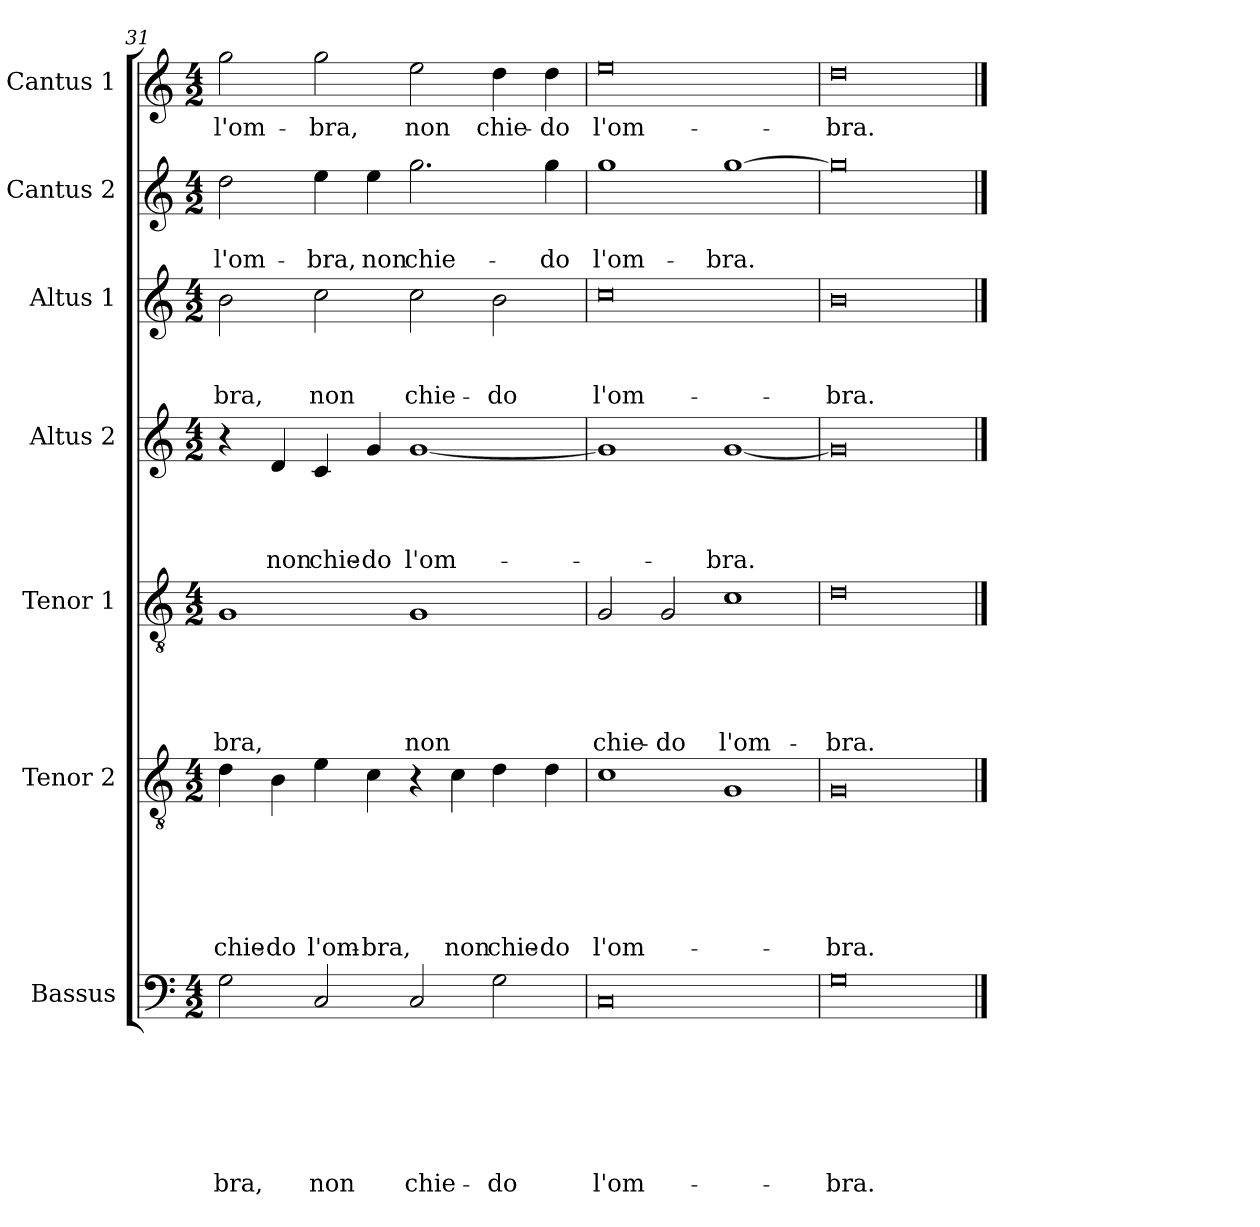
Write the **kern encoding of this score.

**kern	**text	**text	**text	**text	**text	**text	**text	**kern	**text	**text	**text	**text	**text	**text	**kern	**text	**text	**text	**text	**text	**kern	**text	**text	**text	**text	**kern	**text	**text	**text	**kern	**text	**text	**kern	**text
*part7	*part7	*part7	*part7	*part7	*part7	*part7	*part7	*part6	*part6	*part6	*part6	*part6	*part6	*part6	*part5	*part5	*part5	*part5	*part5	*part5	*part4	*part4	*part4	*part4	*part4	*part3	*part3	*part3	*part3	*part2	*part2	*part2	*part1	*part1
*staff7	*staff7	*staff7	*staff7	*staff7	*staff7	*staff7	*staff7	*staff6	*staff6	*staff6	*staff6	*staff6	*staff6	*staff6	*staff5	*staff5	*staff5	*staff5	*staff5	*staff5	*staff4	*staff4	*staff4	*staff4	*staff4	*staff3	*staff3	*staff3	*staff3	*staff2	*staff2	*staff2	*staff1	*staff1
*I"Bassus	*	*	*	*	*	*	*	*I"Tenor 2	*	*	*	*	*	*	*I"Tenor 1	*	*	*	*	*	*I"Altus 2	*	*	*	*	*I"Altus 1	*	*	*	*I"Cantus 2	*	*	*I"Cantus 1	*
*clefF4	*	*	*	*	*	*	*	*clefGv2	*	*	*	*	*	*	*clefGv2	*	*	*	*	*	*clefG2	*	*	*	*	*clefG2	*	*	*	*clefG2	*	*	*clefG2	*
*k[]	*	*	*	*	*	*	*	*k[]	*	*	*	*	*	*	*k[]	*	*	*	*	*	*k[]	*	*	*	*	*k[]	*	*	*	*k[]	*	*	*k[]	*
*a:	*	*	*	*	*	*	*	*a:	*	*	*	*	*	*	*a:	*	*	*	*	*	*a:	*	*	*	*	*a:	*	*	*	*a:	*	*	*a:	*
*M4/2	*	*	*	*	*	*	*	*M4/2	*	*	*	*	*	*	*M4/2	*	*	*	*	*	*M4/2	*	*	*	*	*M4/2	*	*	*	*M4/2	*	*	*M4/2	*
=31	=31	=31	=31	=31	=31	=31	=31	=31	=31	=31	=31	=31	=31	=31	=31	=31	=31	=31	=31	=31	=31	=31	=31	=31	=31	=31	=31	=31	=31	=31	=31	=31	=31	=31
!	!	!	!	!	!	!	!LO:LY:b	!	!	!	!	!	!	!LO:LY:b	!	!	!	!	!	!LO:LY:b	!	!	!	!	!	!	!	!	!LO:LY:b	!	!	!LO:LY:b	!	!LO:LY:b
2G\	.	.	.	.	.	.	-bra,	4d\	.	.	.	.	.	chie-	1G	.	.	.	.	-bra,	4r	.	.	.	.	2b\	.	.	-bra,	2dd\	.	l'om-	2gg\	l'om-
!	!	!	!	!	!	!	!	!	!	!	!	!	!	!LO:LY:b	!	!	!	!	!	!	!	!	!	!	!LO:LY:b	!	!	!	!	!	!	!	!	!
.	.	.	.	.	.	.	.	4B\	.	.	.	.	.	-do	.	.	.	.	.	.	4d/	.	.	.	non	.	.	.	.	.	.	.	.	.
!	!	!	!	!	!	!	!LO:LY:b	!	!	!	!	!	!	!LO:LY:b	!	!	!	!	!	!	!	!	!	!	!LO:LY:b	!	!	!	!LO:LY:b	!	!	!LO:LY:b	!	!LO:LY:b
2C/	.	.	.	.	.	.	non	4e\	.	.	.	.	.	l'om-	.	.	.	.	.	.	4c/	.	.	.	chie-	2cc\	.	.	non	4ee\	.	-bra,	2gg\	-bra,
!	!	!	!	!	!	!	!	!	!	!	!	!	!	!LO:LY:b	!	!	!	!	!	!	!	!	!	!	!LO:LY:b	!	!	!	!	!	!	!LO:LY:b	!	!
.	.	.	.	.	.	.	.	4c\	.	.	.	.	.	-bra,	.	.	.	.	.	.	4g/	.	.	.	-do	.	.	.	.	4ee\	.	non	.	.
!	!	!	!	!	!	!	!LO:LY:b	!	!	!	!	!	!	!	!	!	!	!	!	!LO:LY:b	!	!	!	!	!LO:LY:b	!	!	!	!LO:LY:b	!	!	!LO:LY:b	!	!LO:LY:b
2C/	.	.	.	.	.	.	chie-	4r	.	.	.	.	.	.	1G	.	.	.	.	non	[1g	.	.	.	l'om-	2cc\	.	.	chie-	2.gg\	.	chie-	2ee\	non
!	!	!	!	!	!	!	!	!	!	!	!	!	!	!LO:LY:b	!	!	!	!	!	!	!	!	!	!	!	!	!	!	!	!	!	!	!	!
.	.	.	.	.	.	.	.	4c\	.	.	.	.	.	non	.	.	.	.	.	.	.	.	.	.	.	.	.	.	.	.	.	.	.	.
!	!	!	!	!	!	!	!LO:LY:b	!	!	!	!	!	!	!LO:LY:b	!	!	!	!	!	!	!	!	!	!	!	!	!	!	!LO:LY:b	!	!	!	!	!LO:LY:b
2G\	.	.	.	.	.	.	-do	4d\	.	.	.	.	.	chie-	.	.	.	.	.	.	.	.	.	.	.	2b\	.	.	-do	.	.	.	4dd\	chie-
!	!	!	!	!	!	!	!	!	!	!	!	!	!	!LO:LY:b	!	!	!	!	!	!	!	!	!	!	!	!	!	!	!	!	!	!LO:LY:b	!	!LO:LY:b
.	.	.	.	.	.	.	.	4d\	.	.	.	.	.	-do	.	.	.	.	.	.	.	.	.	.	.	.	.	.	.	4gg\	.	-do	4dd\	-do
=32	=32	=32	=32	=32	=32	=32	=32	=32	=32	=32	=32	=32	=32	=32	=32	=32	=32	=32	=32	=32	=32	=32	=32	=32	=32	=32	=32	=32	=32	=32	=32	=32	=32	=32
!	!	!	!	!	!	!	!LO:LY:b	!	!	!	!	!	!	!LO:LY:b	!	!	!	!	!	!LO:LY:b	!	!	!	!	!	!	!	!	!LO:LY:b	!	!	!LO:LY:b	!	!LO:LY:b
0C	.	.	.	.	.	.	l'om-	1c	.	.	.	.	.	l'om-	2G/	.	.	.	.	chie-	1g]	.	.	.	.	0cc	.	.	l'om-	1gg	.	l'om-	0ee	l'om-
!	!	!	!	!	!	!	!	!	!	!	!	!	!	!	!	!	!	!	!	!LO:LY:b	!	!	!	!	!	!	!	!	!	!	!	!	!	!
.	.	.	.	.	.	.	.	.	.	.	.	.	.	.	2G/	.	.	.	.	-do	.	.	.	.	.	.	.	.	.	.	.	.	.	.
!	!	!	!	!	!	!	!	!	!	!	!	!	!	!	!	!	!	!	!	!LO:LY:b	!	!	!	!	!LO:LY:b	!	!	!	!	!	!	!LO:LY:b	!	!
.	.	.	.	.	.	.	.	1G	.	.	.	.	.	.	1c	.	.	.	.	l'om-	[1g	.	.	.	-bra.	.	.	.	.	[1gg	.	-bra.	.	.
=33	=33	=33	=33	=33	=33	=33	=33	=33	=33	=33	=33	=33	=33	=33	=33	=33	=33	=33	=33	=33	=33	=33	=33	=33	=33	=33	=33	=33	=33	=33	=33	=33	=33	=33
!	!	!	!	!	!	!	!LO:LY:b	!	!	!	!	!	!	!LO:LY:b	!	!	!	!	!	!LO:LY:b	!	!	!	!	!	!	!	!	!LO:LY:b	!	!	!	!	!LO:LY:b
0G	.	.	.	.	.	.	-bra.	0G	.	.	.	.	.	-bra.	0d	.	.	.	.	-bra.	0g]	.	.	.	.	0b	.	.	-bra.	0gg]	.	.	0dd	-bra.
==	==	==	==	==	==	==	==	==	==	==	==	==	==	==	==	==	==	==	==	==	==	==	==	==	==	==	==	==	==	==	==	==	==	==
*-	*-	*-	*-	*-	*-	*-	*-	*-	*-	*-	*-	*-	*-	*-	*-	*-	*-	*-	*-	*-	*-	*-	*-	*-	*-	*-	*-	*-	*-	*-	*-	*-	*-	*-
